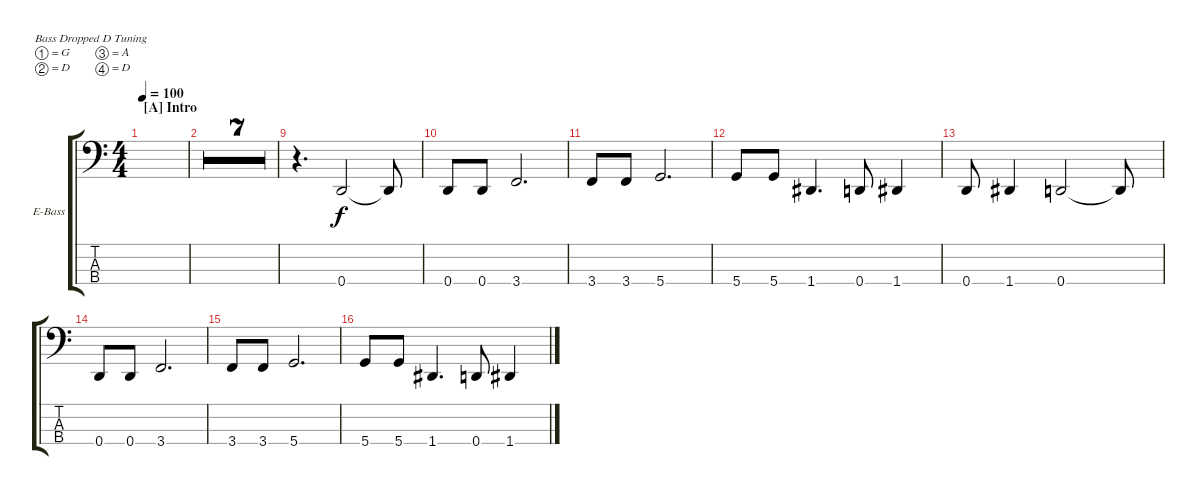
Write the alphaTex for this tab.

\defaultSystemsLayout 4
\bracketExtendMode groupsimilarinstruments
\firstSystemTrackNameOrientation horizontal
\otherSystemsTrackNameOrientation horizontal
\track ("Baixo" "E-Bass") {multiBarRest instrument electricbassfinger}
\staff {score tabs}
\tuning (G2 D2 A1 D1)
\ts (4 4)
\section ("A" "Intro")
\tempo 100
\clef f4
\ks c
|
|
|
|
|
|
|
|
r.4{d} 0.4.2 0.4{t}.8 |
0.4.8 0.4.8 3.4.2{d} |
3.4.8 3.4.8 5.4.2{d} |
5.4.8 5.4.8 1.4.4{d} 0.4.8 1.4.4 |
0.4.8 1.4.4 0.4.2 0.4{t}.8 |
0.4.8 0.4.8 3.4.2{d} |
3.4.8 3.4.8 5.4.2{d} |
5.4.8 5.4.8 1.4.4{d} 0.4.8 1.4.4
